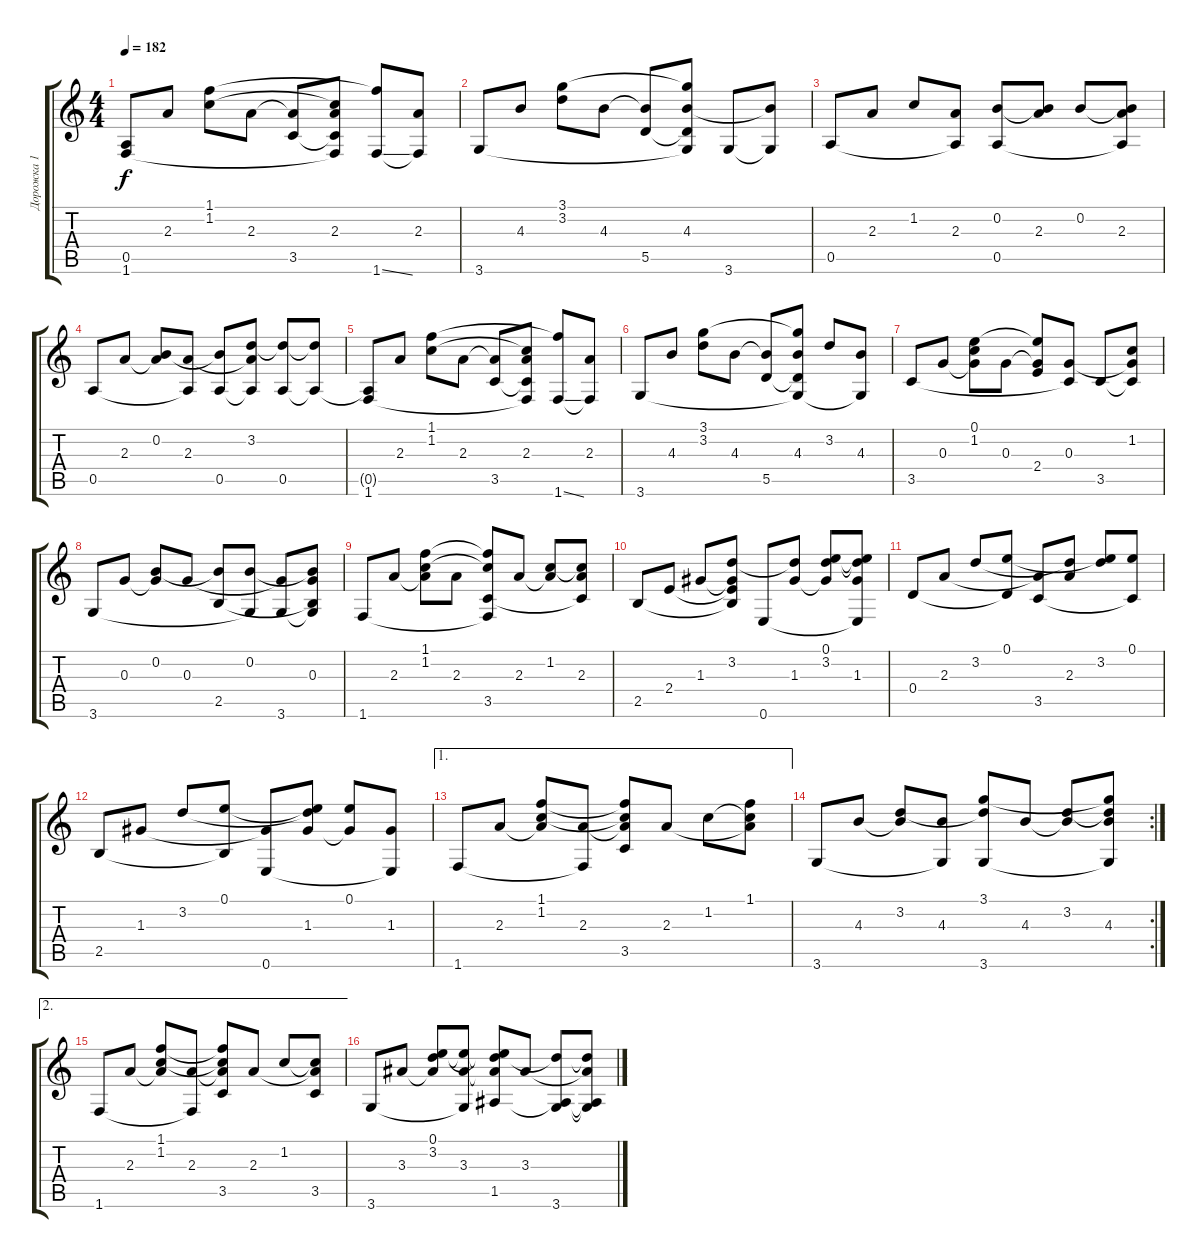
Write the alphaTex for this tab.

\track ("Дорожка 1" "Дорожка 1") {instrument acousticguitarsteel}
\staff {score tabs}
\tuning (E4 B3 G3 D3 A2 E2) {hide}
\ts (4 4)
\tempo 182
\clef g2
\ks c
(0.5{t} 1.6).8{dy f} 2.3.8 (1.1 1.2).8 2.3.8 (2.3{t} 3.5).8 (1.2{t} 2.3 3.5{t} 1.6{t}).8 (1.1{t} 1.6{ss}).8 (2.3 1.6{t}).8 |
3.6.8 4.3.8 (3.1 3.2).8 4.3.8 (4.3{t} 5.5).8 (3.1{t} 4.3 5.5{t} 3.6{t}).8 3.6.8 (4.3{t} 3.6{t}).8 |
0.5.8 2.3.8 1.2.8 (2.3 0.5{t}).8 (0.2 0.5).8 (0.2{t} 2.3).8 0.2.8 (0.2{t} 2.3 0.5{t}).8 |
0.5.8 2.3.8 (0.2 2.3{t}).8 (2.3 0.5{t}).8 (0.2{t} 0.5).8 (3.2 2.3{t} 0.5{t}).8 (3.2{t} 0.5).8 (3.2{t} 0.5{t}).8 |
(0.5{t} 1.6).8 2.3.8 (1.1 1.2).8 2.3.8 (2.3{t} 3.5).8 (1.2{t} 2.3 3.5{t} 1.6{t}).8 (1.1{t} 1.6{ss}).8 (2.3 1.6{t}).8 |
3.6.8 4.3.8 (3.1 3.2).8 4.3.8 (4.3{t} 5.5).8 (3.1{t} 4.3 5.5{t} 3.6{t}).8 3.2.8 (4.3 3.6{t}).8 |
3.5.8 0.3.8 (0.1 1.2 0.3{t}).8 0.3.8 (0.1{t} 0.3{t} 2.4).8 (0.3 3.5{t}).8 3.5.8 (1.2 0.3{t} 3.5{t}).8 |
3.6.8 0.3.8 (0.2 0.3{t}).8 0.3.8 (0.2{t} 2.5).8 (0.2 3.6{t}).8 (0.3{t} 3.6).8 (0.2{t} 0.3 2.5{t} 3.6{t}).8 |
1.6.8 2.3.8 (1.1 1.2 2.3{t}).8 2.3.8 (1.1{t} 1.2{t} 3.5 1.6{t}).8 2.3.8 (1.2 2.3{t}).8 (1.2{t} 2.3 3.5{t}).8 |
2.5.8 2.4.8 1.3.8 (3.2 1.3{t} 2.4{t} 2.5{t}).8 0.6.8 (3.2{t} 1.3).8 (0.1 3.2 1.3{t}).8 (0.1{t} 3.2{t} 1.3 0.6{t}).8 |
0.4.8 2.3.8 3.2.8 (0.1 0.4{t}).8 (2.3{t} 3.5).8 (3.2{t} 2.3).8 (0.1{t} 3.2).8 (0.1 3.5{t}).8 |
2.5.8 1.3.8 3.2.8 (0.1 2.5{t}).8 (1.3{t} 0.6).8 (0.1{t} 3.2{t} 1.3).8 (0.1 1.3{t}).8 (1.3 0.6{t}).8 |
\ae 1
1.6.8 2.3.8 (1.1 1.2 2.3{t}).8 (2.3 1.6{t}).8 (1.1{t} 1.2{t} 2.3{t} 3.5).8 2.3.8 1.2.8 (1.1 1.2{t} 2.3{t}).8 |
\rc 2
3.6.8 4.3.8 (3.2 4.3{t}).8 (4.3 3.6{t}).8 (3.1 3.2{t} 3.6).8 4.3.8 (3.2 4.3{t}).8 (3.1{t} 3.2{t} 4.3 3.6{t}).8 |
\ae 2
1.6.8 2.3.8 (1.1 1.2 2.3{t}).8 (2.3 1.6{t}).8 (1.1{t} 1.2{t} 2.3{t} 3.5).8 2.3.8 1.2.8 (1.2{t} 2.3{t} 3.5).8 |
3.6.8 3.3.8 (0.1 3.2 3.3{t}).8 (0.1{t} 3.3 3.6{t}).8 (0.1{t} 3.2{t} 3.3{t} 1.5).8 3.3.8 (3.2{t} 1.5{t} 3.6).8 (3.2{t} 3.3{t} 1.5{t} 3.6{t}).8
